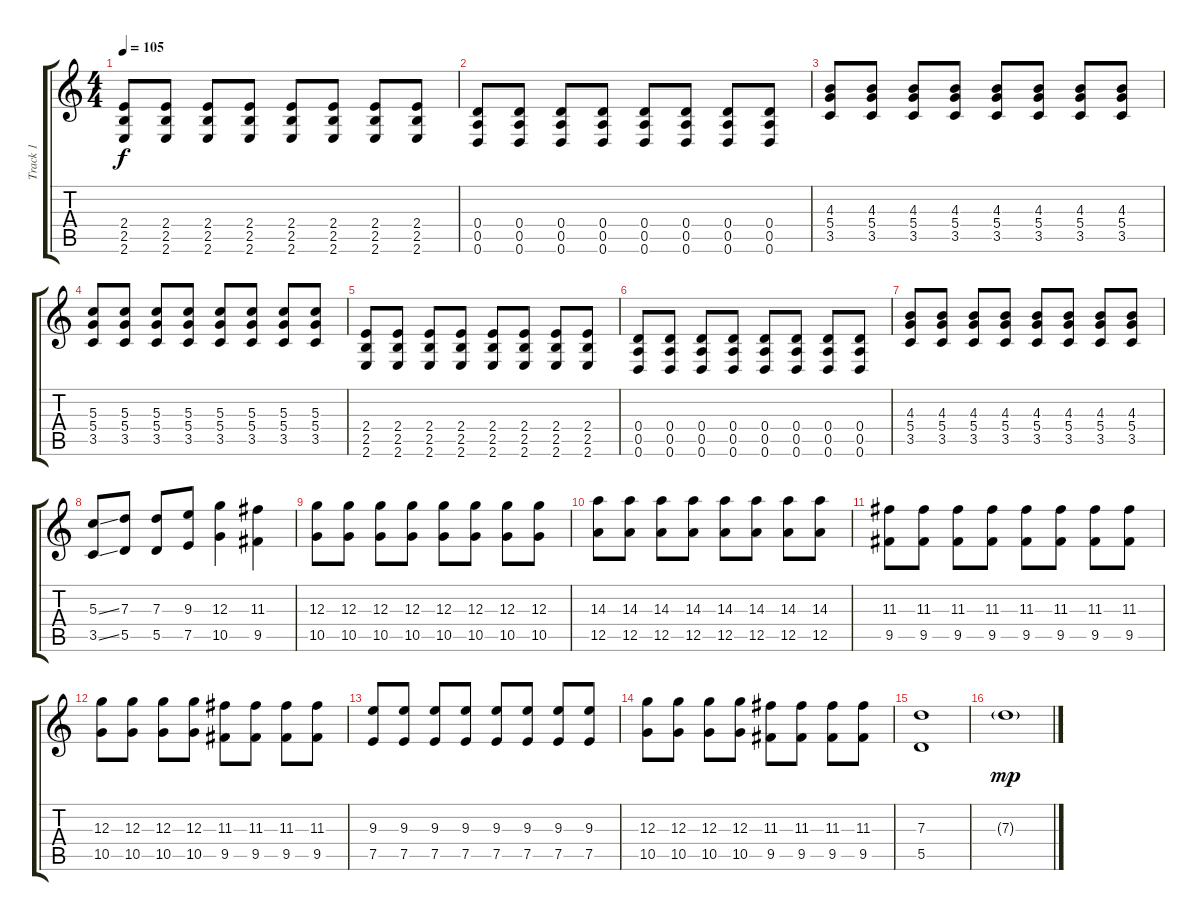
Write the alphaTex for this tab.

\track ("Track 1" "Track 1") {instrument electricguitarclean}
\staff {score tabs}
\tuning (E4 B3 G3 D3 A2 D2) {hide}
\ts (4 4)
\tempo 105
\clef g2
\ks c
(2.4 2.5 2.6).8{dy f instrument distortionguitar} (2.4 2.5 2.6).8 (2.4 2.5 2.6).8 (2.4 2.5 2.6).8 (2.4 2.5 2.6).8 (2.4 2.5 2.6).8 (2.4 2.5 2.6).8 (2.4 2.5 2.6).8 |
(0.4 0.5 0.6).8 (0.4 0.5 0.6).8 (0.4 0.5 0.6).8 (0.4 0.5 0.6).8 (0.4 0.5 0.6).8 (0.4 0.5 0.6).8 (0.4 0.5 0.6).8 (0.4 0.5 0.6).8 |
(4.3 5.4 3.5).8 (4.3 5.4 3.5).8 (4.3 5.4 3.5).8 (4.3 5.4 3.5).8 (4.3 5.4 3.5).8 (4.3 5.4 3.5).8 (4.3 5.4 3.5).8 (4.3 5.4 3.5).8 |
(5.3 5.4 3.5).8 (5.3 5.4 3.5).8 (5.3 5.4 3.5).8 (5.3 5.4 3.5).8 (5.3 5.4 3.5).8 (5.3 5.4 3.5).8 (5.3 5.4 3.5).8 (5.3 5.4 3.5).8 |
(2.4 2.5 2.6).8 (2.4 2.5 2.6).8 (2.4 2.5 2.6).8 (2.4 2.5 2.6).8 (2.4 2.5 2.6).8 (2.4 2.5 2.6).8 (2.4 2.5 2.6).8 (2.4 2.5 2.6).8 |
(0.4 0.5 0.6).8 (0.4 0.5 0.6).8 (0.4 0.5 0.6).8 (0.4 0.5 0.6).8 (0.4 0.5 0.6).8 (0.4 0.5 0.6).8 (0.4 0.5 0.6).8 (0.4 0.5 0.6).8 |
(4.3 5.4 3.5).8 (4.3 5.4 3.5).8 (4.3 5.4 3.5).8 (4.3 5.4 3.5).8 (4.3 5.4 3.5).8 (4.3 5.4 3.5).8 (4.3 5.4 3.5).8 (4.3 5.4 3.5).8 |
(5.3{ss} 3.5{ss}).8 (7.3 5.5).8 (7.3 5.5).8 (9.3 7.5).8 (12.3 10.5).4 (11.3 9.5).4 |
(12.3 10.5).8 (12.3 10.5).8 (12.3 10.5).8 (12.3 10.5).8 (12.3 10.5).8 (12.3 10.5).8 (12.3 10.5).8 (12.3 10.5).8 |
(14.3 12.5).8 (14.3 12.5).8 (14.3 12.5).8 (14.3 12.5).8 (14.3 12.5).8 (14.3 12.5).8 (14.3 12.5).8 (14.3 12.5).8 |
(11.3 9.5).8 (11.3 9.5).8 (11.3 9.5).8 (11.3 9.5).8 (11.3 9.5).8 (11.3 9.5).8 (11.3 9.5).8 (11.3 9.5).8 |
(12.3 10.5).8 (12.3 10.5).8 (12.3 10.5).8 (12.3 10.5).8 (11.3 9.5).8 (11.3 9.5).8 (11.3 9.5).8 (11.3 9.5).8 |
(9.3 7.5).8 (9.3 7.5).8 (9.3 7.5).8 (9.3 7.5).8 (9.3 7.5).8 (9.3 7.5).8 (9.3 7.5).8 (9.3 7.5).8 |
(12.3 10.5).8 (12.3 10.5).8 (12.3 10.5).8 (12.3 10.5).8 (11.3 9.5).8 (11.3 9.5).8 (11.3 9.5).8 (11.3 9.5).8 |
(7.3 5.5).1 |
7.3{g}.1{dy mp}
